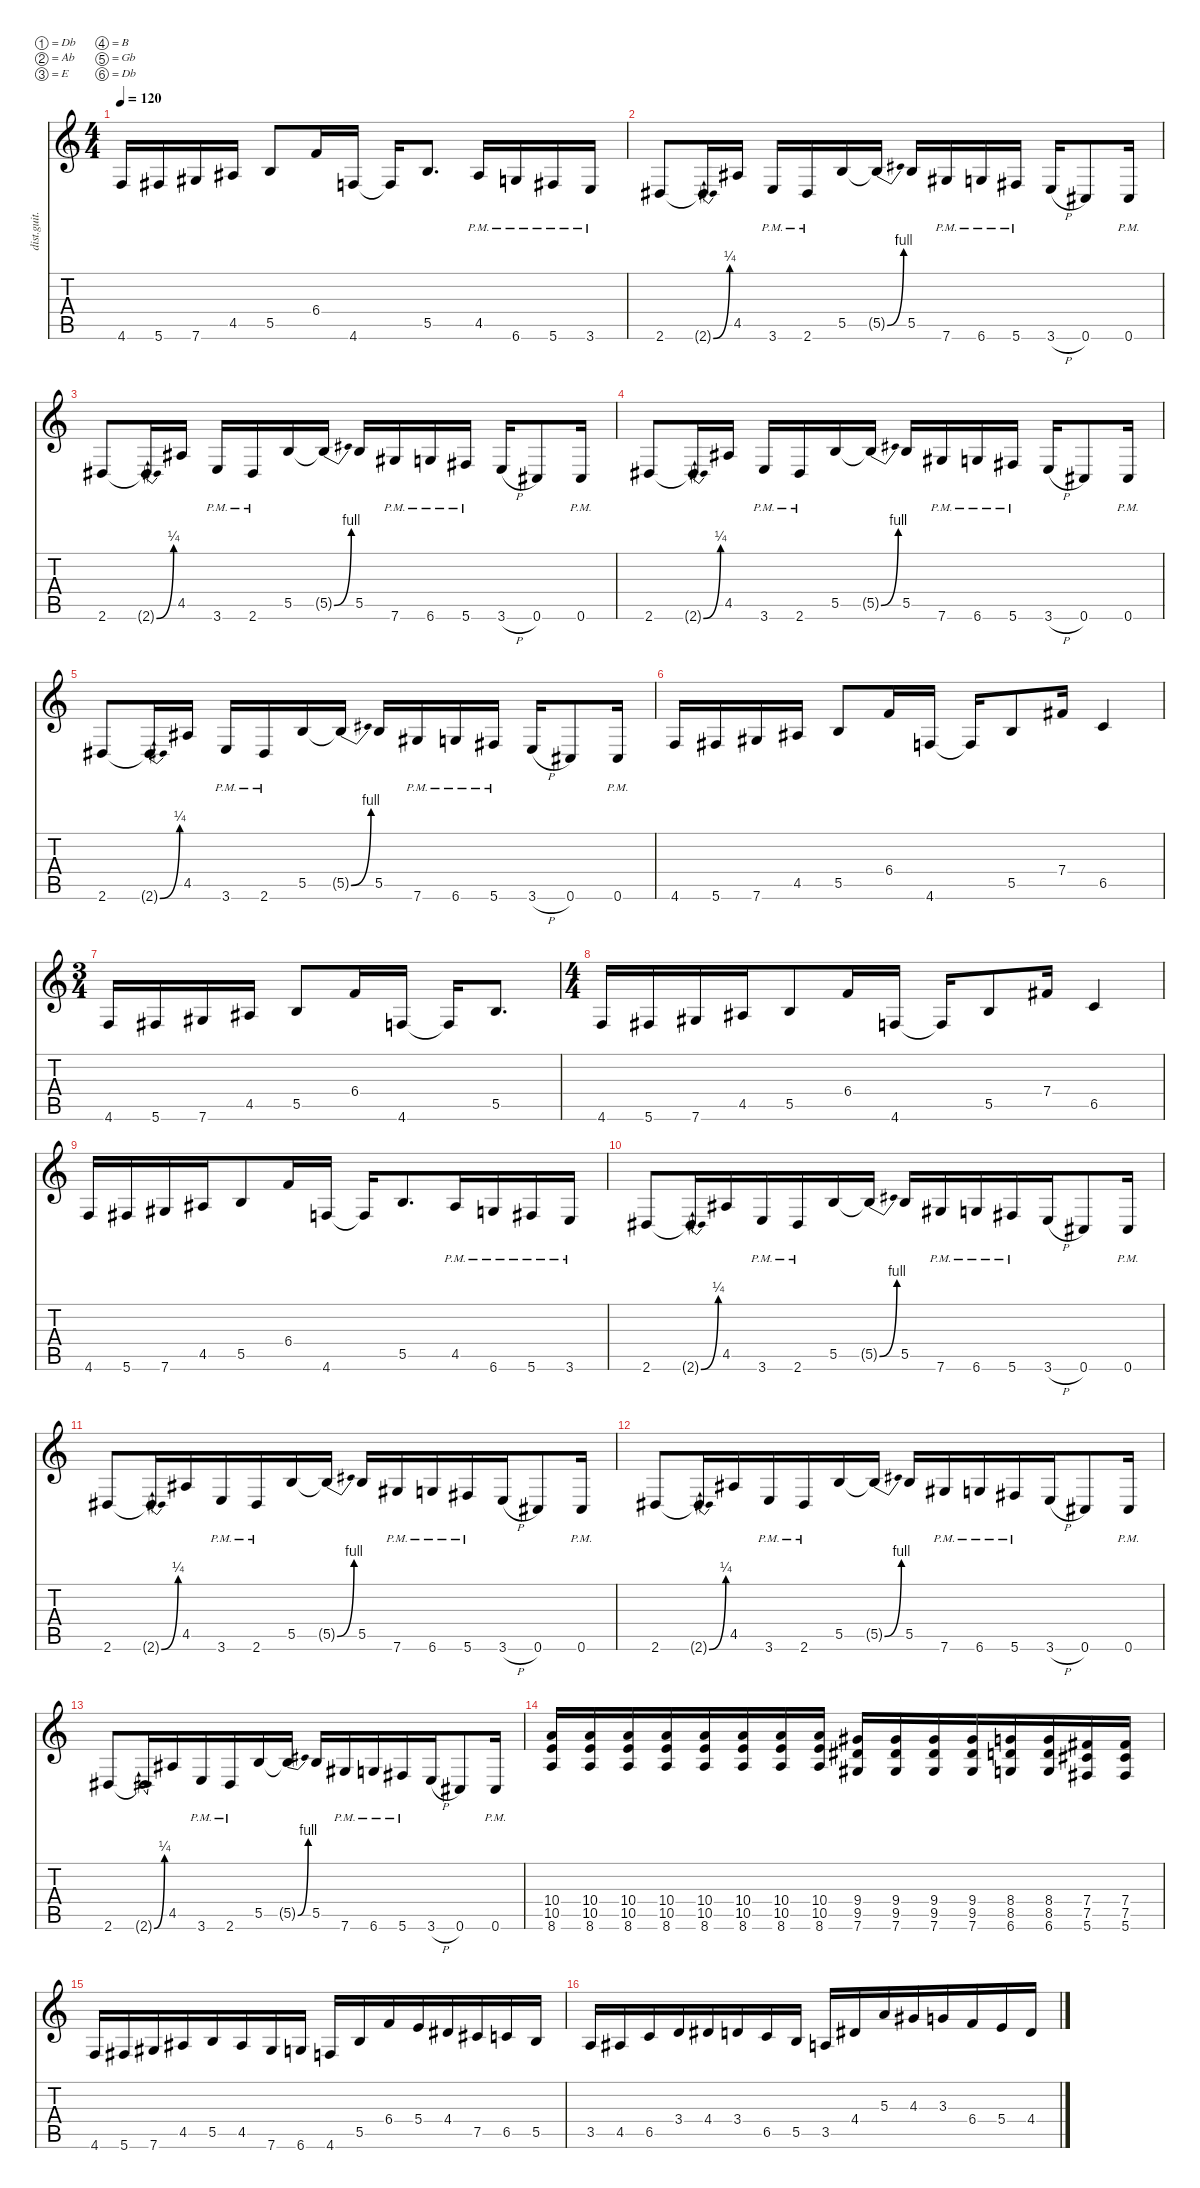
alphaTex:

\defaultSystemsLayout 4
\hideDynamics
\bracketExtendMode nobrackets
\otherSystemsTrackNameOrientation horizontal
\track ("P. Waggoner Gtr." "dist.guit.") {instrument distortionguitar}
\staff {score tabs}
\tuning (Db4 Ab3 E3 B2 Gb2 Db2)
\ts (4 4)
\tempo 120
\clef g2
\ks c
4.6.16{dy f beam Up} 5.6{acc #}.16{beam Up} 7.6{acc #}.16{beam Up} 4.5{acc #}.16{beam Up} 5.5.8{beam Up} 6.4.16{beam Up} 4.6.16{beam Up} 4.6{t}.16{beam Up} 5.5.8{d beam Up} 4.5{pm acc #}.16{beam Up} 6.6{pm}.16{beam Up} 5.6{pm acc #}.16{beam Up} 3.6{pm}.16{beam Up} |
2.6{acc #}.8{beam Up} 2.6{be (bend 0 0 15 1) t acc #}.16{beam Up} 4.5{acc #}.16{beam Up} 3.6{pm}.16{beam Up} 2.6{pm acc #}.16{beam Up} 5.5.16{beam Up} 5.5{be (bend 0 0 15 4) t}.16{beam Up} 5.5.16{beam Up} 7.6{pm acc #}.16{beam Up} 6.6{pm}.16{beam Up} 5.6{pm acc #}.16{beam Up} 3.6{h}.16{beam Up} 0.6{acc #}.8{beam Up} 0.6{pm acc #}.16{beam Up} |
2.6{acc #}.8{beam Up} 2.6{be (bend 0 0 15 1) t acc #}.16{beam Up} 4.5{acc #}.16{beam Up} 3.6{pm}.16{beam Up} 2.6{pm acc #}.16{beam Up} 5.5.16{beam Up} 5.5{be (bend 0 0 15 4) t}.16{beam Up} 5.5.16{beam Up} 7.6{pm acc #}.16{beam Up} 6.6{pm}.16{beam Up} 5.6{pm acc #}.16{beam Up} 3.6{h}.16{beam Up} 0.6{acc #}.8{beam Up} 0.6{pm acc #}.16{beam Up} |
2.6{acc #}.8{beam Up} 2.6{be (bend 0 0 15 1) t acc #}.16{beam Up} 4.5{acc #}.16{beam Up} 3.6{pm}.16{beam Up} 2.6{pm acc #}.16{beam Up} 5.5.16{beam Up} 5.5{be (bend 0 0 15 4) t}.16{beam Up} 5.5.16{beam Up} 7.6{pm acc #}.16{beam Up} 6.6{pm}.16{beam Up} 5.6{pm acc #}.16{beam Up} 3.6{h}.16{beam Up} 0.6{acc #}.8{beam Up} 0.6{pm acc #}.16{beam Up} |
2.6{acc #}.8{beam Up} 2.6{be (bend 0 0 15 1) t acc #}.16{beam Up} 4.5{acc #}.16{beam Up} 3.6{pm}.16{beam Up} 2.6{pm acc #}.16{beam Up} 5.5.16{beam Up} 5.5{be (bend 0 0 15 4) t}.16{beam Up} 5.5.16{beam Up} 7.6{pm acc #}.16{beam Up} 6.6{pm}.16{beam Up} 5.6{pm acc #}.16{beam Up} 3.6{h}.16{beam Up} 0.6{acc #}.8{beam Up} 0.6{pm acc #}.16{beam Up} |
4.6.16{beam Up} 5.6{acc #}.16{beam Up} 7.6{acc #}.16{beam Up} 4.5{acc #}.16{beam Up} 5.5.8{beam Up} 6.4.16{beam Up} 4.6.16{beam Up} 4.6{t}.16{beam Up} 5.5.8{beam Up} 7.4{acc #}.16{beam Up} 6.5.4{beam Up} |
\ts (3 4)
\beaming (8 2 2 2)
4.6.16{beam Up} 5.6{acc #}.16{beam Up} 7.6{acc #}.16{beam Up} 4.5{acc #}.16{beam Up} 5.5.8{beam Up} 6.4.16{beam Up} 4.6.16{beam Up} 4.6{t}.16{beam Up} 5.5.8{d beam Up} |
\ts (4 4)
\beaming (8 4 4)
4.6.16{beam Up} 5.6{acc #}.16{beam Up} 7.6{acc #}.16{beam Up} 4.5{acc #}.16{beam Up} 5.5.8{beam Up} 6.4.16{beam Up} 4.6.16{beam Up} 4.6{t}.16{beam Up} 5.5.8{beam Up} 7.4{acc #}.16{beam Up} 6.5.4{beam Up} |
4.6.16{beam Up} 5.6{acc #}.16{beam Up} 7.6{acc #}.16{beam Up} 4.5{acc #}.16{beam Up} 5.5.8{beam Up} 6.4.16{beam Up} 4.6.16{beam Up} 4.6{t}.16{beam Up} 5.5.8{d beam Up} 4.5{pm acc #}.16{beam Up} 6.6{pm}.16{beam Up} 5.6{pm acc #}.16{beam Up} 3.6{pm}.16{beam Up} |
2.6{acc #}.8{beam Up} 2.6{be (bend 0 0 15 1) t acc #}.16{beam Up} 4.5{acc #}.16{beam Up} 3.6{pm}.16{beam Up} 2.6{pm acc #}.16{beam Up} 5.5.16{beam Up} 5.5{be (bend 0 0 15 4) t}.16{beam Up} 5.5.16{beam Up} 7.6{pm acc #}.16{beam Up} 6.6{pm}.16{beam Up} 5.6{pm acc #}.16{beam Up} 3.6{h}.16{beam Up} 0.6{acc #}.8{beam Up} 0.6{pm acc #}.16{beam Up} |
2.6{acc #}.8{beam Up} 2.6{be (bend 0 0 15 1) t acc #}.16{beam Up} 4.5{acc #}.16{beam Up} 3.6{pm}.16{beam Up} 2.6{pm acc #}.16{beam Up} 5.5.16{beam Up} 5.5{be (bend 0 0 15 4) t}.16{beam Up} 5.5.16{beam Up} 7.6{pm acc #}.16{beam Up} 6.6{pm}.16{beam Up} 5.6{pm acc #}.16{beam Up} 3.6{h}.16{beam Up} 0.6{acc #}.8{beam Up} 0.6{pm acc #}.16{beam Up} |
2.6{acc #}.8{beam Up} 2.6{be (bend 0 0 15 1) t acc #}.16{beam Up} 4.5{acc #}.16{beam Up} 3.6{pm}.16{beam Up} 2.6{pm acc #}.16{beam Up} 5.5.16{beam Up} 5.5{be (bend 0 0 15 4) t}.16{beam Up} 5.5.16{beam Up} 7.6{pm acc #}.16{beam Up} 6.6{pm}.16{beam Up} 5.6{pm acc #}.16{beam Up} 3.6{h}.16{beam Up} 0.6{acc #}.8{beam Up} 0.6{pm acc #}.16{beam Up} |
2.6{acc #}.8{beam Up} 2.6{be (bend 0 0 15 1) t acc #}.16{beam Up} 4.5{acc #}.16{beam Up} 3.6{pm}.16{beam Up} 2.6{pm acc #}.16{beam Up} 5.5.16{beam Up} 5.5{be (bend 0 0 15 4) t}.16{beam Up} 5.5.16{beam Up} 7.6{pm acc #}.16{beam Up} 6.6{pm}.16{beam Up} 5.6{pm acc #}.16{beam Up} 3.6{h}.16{beam Up} 0.6{acc #}.8{beam Up} 0.6{pm acc #}.16{beam Up} |
(10.4 10.5 8.6).16{beam Up} (10.4 10.5 8.6).16{beam Up} (10.4 10.5 8.6).16{beam Up} (10.4 10.5 8.6).16{beam Up} (10.4 10.5 8.6).16{beam Up} (10.4 10.5 8.6).16{beam Up} (10.4 10.5 8.6).16{beam Up} (10.4 10.5 8.6).16{beam Up} (9.4{acc #} 9.5{acc #} 7.6{acc #}).16{beam Up} (9.4{acc #} 9.5{acc #} 7.6{acc #}).16{beam Up} (9.4{acc #} 9.5{acc #} 7.6{acc #}).16{beam Up} (9.4{acc #} 9.5{acc #} 7.6{acc #}).16{beam Up} (8.4 8.5 6.6).16{beam Up} (8.4 8.5 6.6).16{beam Up} (7.4{acc #} 7.5{acc #} 5.6{acc #}).16{beam Up} (7.4{acc #} 7.5{acc #} 5.6{acc #}).16{beam Up} |
4.6.16{beam Up} 5.6{acc #}.16{beam Up} 7.6{acc #}.16{beam Up} 4.5{acc #}.16{beam Up} 5.5.16{beam Up} 4.5{acc #}.16{beam Up} 7.6{acc #}.16{beam Up} 6.6.16{beam Up} 4.6.16{beam Up} 5.5.16{beam Up} 6.4.16{beam Up} 5.4.16{beam Up} 4.4{acc #}.16{beam Up} 7.5{acc #}.16{beam Up} 6.5.16{beam Up} 5.5.16{beam Up} |
3.5.16{beam Up} 4.5{acc #}.16{beam Up} 6.5.16{beam Up} 3.4.16{beam Up} 4.4{acc #}.16{beam Up} 3.4.16{beam Up} 6.5.16{beam Up} 5.5.16{beam Up} 3.5.16{beam Up} 4.4{acc #}.16{beam Up} 5.3.16{beam Up} 4.3{acc #}.16{beam Up} 3.3.16{beam Up} 6.4.16{beam Up} 5.4.16{beam Up} 4.4{acc #}.16{beam Up}
